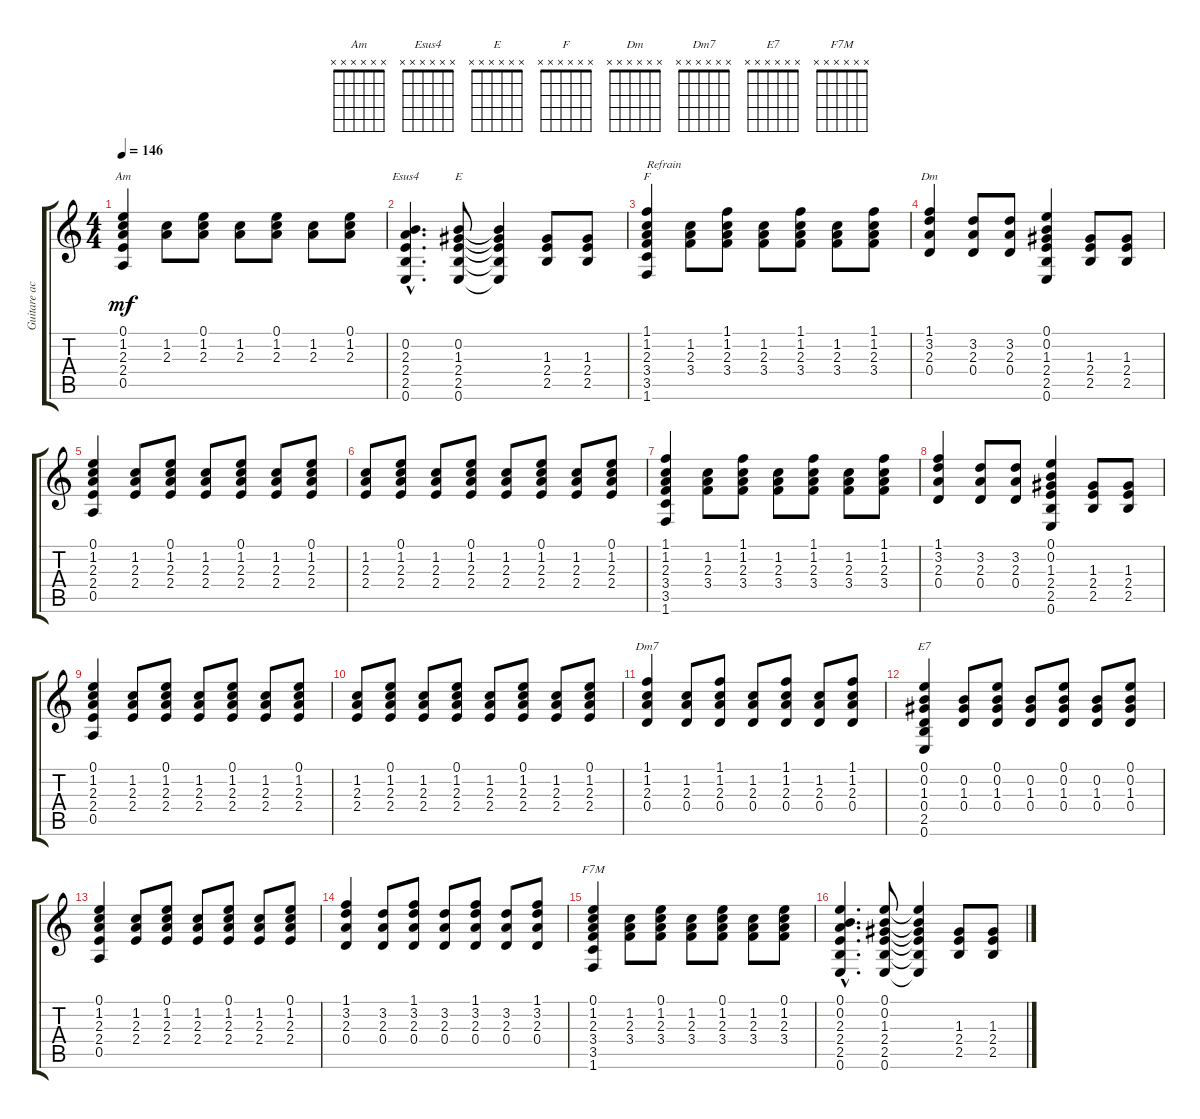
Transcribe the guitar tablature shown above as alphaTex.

\track ("Guitare acoustique" "Guitare ac") {instrument acousticguitarsteel}
\staff {score tabs}
\tuning (E4 B3 G3 D3 A2 E2) {hide}
\chord ("Am" x x x x x x) {firstfret 0}
\chord ("Esus4" x x x x x x) {firstfret 0}
\chord ("E" x x x x x x) {firstfret 0}
\chord ("F" x x x x x x) {firstfret 0}
\chord ("Dm" x x x x x x) {firstfret 0}
\chord ("Dm7" x x x x x x) {firstfret 0}
\chord ("E7" x x x x x x) {firstfret 0}
\chord ("F7M" x x x x x x) {firstfret 0}
\ts (4 4)
\tempo 146
\clef g2
\ks c
(0.1 1.2 2.3 2.4 0.5).4{ch "Am" dy mf} (1.2 2.3).8 (0.1 1.2 2.3).8 (1.2 2.3).8 (0.1 1.2 2.3).8 (1.2 2.3).8 (0.1 1.2 2.3).8 |
(0.2{hac} 2.3{hac} 2.4{hac} 2.5{hac} 0.6{hac}).4{d ch "Esus4"} (0.2 1.3 2.4 2.5 0.6).8{ch "E"} (0.2{t} 1.3{t} 2.4{t} 2.5{t} 0.6{t}).4 (1.3 2.4 2.5).8 (1.3 2.4 2.5).8 |
(1.1 1.2 2.3 3.4 3.5 1.6).4{ch "F" txt "Refrain"} (1.2 2.3 3.4).8 (1.1 1.2 2.3 3.4).8 (1.2 2.3 3.4).8 (1.1 1.2 2.3 3.4).8 (1.2 2.3 3.4).8 (1.1 1.2 2.3 3.4).8 |
(1.1 3.2 2.3 0.4).4{ch "Dm"} (3.2 2.3 0.4).8 (3.2 2.3 0.4).8 (0.1 0.2 1.3 2.4 2.5 0.6).4 (1.3 2.4 2.5).8 (1.3 2.4 2.5).8 |
(0.1 1.2 2.3 2.4 0.5).4 (1.2 2.3 2.4).8 (0.1 1.2 2.3 2.4).8 (1.2 2.3 2.4).8 (0.1 1.2 2.3 2.4).8 (1.2 2.3 2.4).8 (0.1 1.2 2.3 2.4).8 |
(1.2 2.3 2.4).8 (0.1 1.2 2.3 2.4).8 (1.2 2.3 2.4).8 (0.1 1.2 2.3 2.4).8 (1.2 2.3 2.4).8 (0.1 1.2 2.3 2.4).8 (1.2 2.3 2.4).8 (0.1 1.2 2.3 2.4).8 |
(1.1 1.2 2.3 3.4 3.5 1.6).4 (1.2 2.3 3.4).8 (1.1 1.2 2.3 3.4).8 (1.2 2.3 3.4).8 (1.1 1.2 2.3 3.4).8 (1.2 2.3 3.4).8 (1.1 1.2 2.3 3.4).8 |
(1.1 3.2 2.3 0.4).4 (3.2 2.3 0.4).8 (3.2 2.3 0.4).8 (0.1 0.2 1.3 2.4 2.5 0.6).4 (1.3 2.4 2.5).8 (1.3 2.4 2.5).8 |
(0.1 1.2 2.3 2.4 0.5).4 (1.2 2.3 2.4).8 (0.1 1.2 2.3 2.4).8 (1.2 2.3 2.4).8 (0.1 1.2 2.3 2.4).8 (1.2 2.3 2.4).8 (0.1 1.2 2.3 2.4).8 |
(1.2 2.3 2.4).8 (0.1 1.2 2.3 2.4).8 (1.2 2.3 2.4).8 (0.1 1.2 2.3 2.4).8 (1.2 2.3 2.4).8 (0.1 1.2 2.3 2.4).8 (1.2 2.3 2.4).8 (0.1 1.2 2.3 2.4).8 |
(1.1 1.2 2.3 0.4).4{ch "Dm7"} (1.2 2.3 0.4).8 (1.1 1.2 2.3 0.4).8 (1.2 2.3 0.4).8 (1.1 1.2 2.3 0.4).8 (1.2 2.3 0.4).8 (1.1 1.2 2.3 0.4).8 |
(0.1 0.2 1.3 0.4 2.5 0.6).4{ch "E7"} (0.2 1.3 0.4).8 (0.1 0.2 1.3 0.4).8 (0.2 1.3 0.4).8 (0.1 0.2 1.3 0.4).8 (0.2 1.3 0.4).8 (0.1 0.2 1.3 0.4).8 |
(0.1 1.2 2.3 2.4 0.5).4 (1.2 2.3 2.4).8 (0.1 1.2 2.3 2.4).8 (1.2 2.3 2.4).8 (0.1 1.2 2.3 2.4).8 (1.2 2.3 2.4).8 (0.1 1.2 2.3 2.4).8 |
(1.1 3.2 2.3 0.4).4 (3.2 2.3 0.4).8 (1.1 3.2 2.3 0.4).8 (3.2 2.3 0.4).8 (1.1 3.2 2.3 0.4).8 (3.2 2.3 0.4).8 (1.1 3.2 2.3 0.4).8 |
(0.1 1.2 2.3 3.4 3.5 1.6).4{ch "F7M"} (1.2 2.3 3.4).8 (0.1 1.2 2.3 3.4).8 (1.2 2.3 3.4).8 (0.1 1.2 2.3 3.4).8 (1.2 2.3 3.4).8 (0.1 1.2 2.3 3.4).8 |
(0.1{hac} 0.2{hac} 2.3{hac} 2.4{hac} 2.5{hac} 0.6{hac}).4{d} (0.1 0.2 1.3 2.4 2.5 0.6).8 (0.1{t} 0.2{t} 1.3{t} 2.4{t} 2.5{t} 0.6{t}).4 (1.3 2.4 2.5).8 (1.3 2.4 2.5).8
